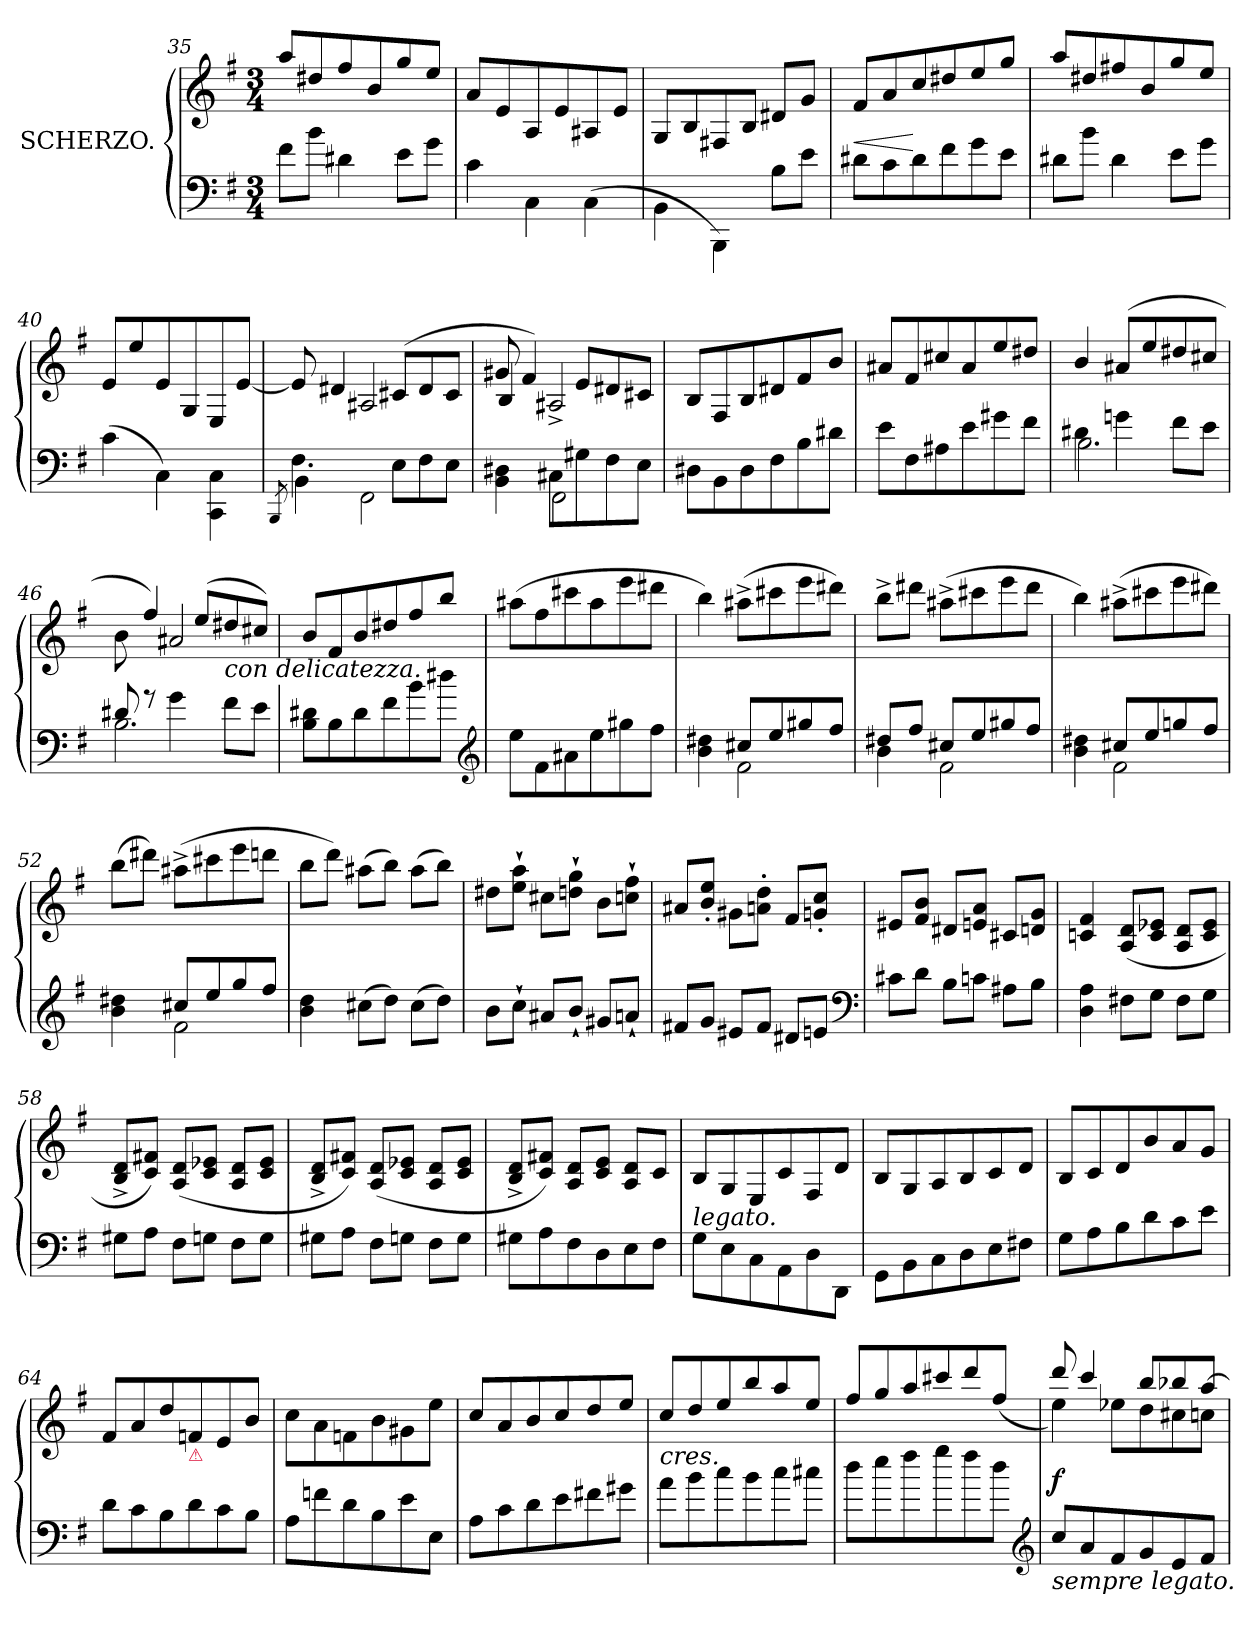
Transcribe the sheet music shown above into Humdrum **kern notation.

**kern	**kern	**dynam
*part1	*part1	*part1
*staff2	*staff1	*staff1/2
*I"SCHERZO.	*	*
*clefF4	*clefG2	*
*k[f#]	*k[f#]	*
*G:	*G:	*
*M3/4	*M3/4	*
=35	=35	=35
8f#\L	8aa/L	.
8b\J	8dd#X/	.
4d#X\	8ff#	.
.	8b	.
8e\L	8gg/	.
8g\J	8ee/J	.
=36	=36	=36
4c	8aL	.
.	8e	.
4C\	8A	.
.	8e	.
(>4C\	8A#X	.
.	8eJ	.
=37	=37	=37
4BB\	8G/L	.
.	8B/	.
4BBB\)	8F#X	.
.	8B/J	.
8BL	8d#XL	.
8eJ	8gJ	.
=38	=38	=38
8d#XL	8f#/L	<
8c\	8a/	.
8d#\	8cc/	[
8f#\	8dd#X/	.
8g\	8ee/	.
8e\J	8gg/J	.
=39	=39	=39
8d#XL	8aa/L	.
8b\J	8dd#X/	.
4d#\	8ff#X/	.
.	8b/	.
8e\L	8gg/	.
8g\J	8ee/J	.
=40	=40	=40
(>4c	8eL	.
.	8ee	.
4C\)	8e	.
.	8G/	.
4CC\ 4C\	8E/	.
.	[8eJ	.
=41	=41	=41
8qBBB	.	.
*^	*^	*
4.F#\	4BB	8e]	4rAyy	.
.	.	4d#X	.	.
.	2FF#	.	2A#X/	.
8E\L	.	(<8c#XL	.	.
8F#\	.	8d#	.	.
8E\J	.	8c#J	.	.
=42	=42	=42	=42	=42
4BB\ 4D#X\	4ryy	8g#X	4B/	.
.	.	4f#)	.	.
8C#X\L	2FF#	.	2A#X^>/	.
8G#X\	.	8eL	.	.
8F#\	.	8d#X	.	.
8E\J	.	8c#XJ	.	.
*v	*v	*	*	*
*	*v	*v	*
=43	=43	=43
8D#XL	8BL	.
8BB\	8F#/	.
8D#	8B	.
8F#	8d#X	.
8B	8f#	.
8d#XJ	8bJ	.
=44	=44	=44
8eL	8a#X/L	.
8F#	8f#/	.
8A#X	8cc#X/	.
8e\	8a#/	.
8g#X	8ee/	.
8f#\J	8dd#X/J	.
=45	=45	=45
*^	*	*
4d#X\	2.B\	4b/	.
4gn\	.	(>8a#X/L	.
.	.	8ee/	.
8f#\L	.	8dd#X/	.
8e\J	.	8cc#X/J	.
=46	=46	=46	=46
*	*	*^	*
8d#X	2.B\	8b	4reyy	.
8rg	.	4ff#)	.	.
4g\	.	.	2a#X/	.
.	.	(>8eeL	.	.
!	!	!LO:TX:b:i:t=con delicatezza.	!	!
8f#\L	.	8dd#X	.	.
8e\J	.	8cc#XJ)	.	.
*v	*v	*	*	*
*	*v	*v	*
=47	=47	=47
8B\ 8d#X\L	8b/L	.
8B\	8f#/	.
8d#\	8b/	.
8f#\	8dd#X/	.
8b\	8ff#/	.
8dd#XJ	8bb/J	.
*clefG2	*	*
=48	=48	=48
8eeL	(>8aa#XL	.
8f#	8ff#	.
8a#X	8ccc#X	.
8ee	8aa#	.
8gg#X	8eee	.
8ff#J	8ddd#XJ	.
=49	=49	=49
*^	*	*
4raayy	4b 4dd#X	4bb)	.
8cc#XL	2f#	(>8aa#X^<L	.
8ee	.	8ccc#X	.
8gg#X	.	8eee	.
8ff#J	.	8ddd#XJ)	.
=50	=50	=50	=50
8dd#XL	4b	8bb^<L	.
8ff#J	.	8ddd#XJ	.
8cc#XL	2f#	(>8aa#X^<L	.
8ee	.	8ccc#X	.
8gg#X	.	8eee	.
8ff#J	.	8ddd#J	.
=51	=51	=51	=51
4raayy	4b 4dd#X	4bb)	.
8cc#XL	2f#	(>8aa#X^<L	.
8ee	.	8ccc#X	.
8ggn	.	8eee	.
8ff#J	.	8ddd#XJ)	.
=52	=52	=52	=52
4rcccyy	4b 4dd#X	(>8bbL	.
.	.	8ddd#XJ)	.
8cc#XL	2f#	(>8aa#X^<L	.
8ee	.	8ccc#X	.
8gg	.	8eee	.
8ff#J	.	8dddnJ	.
*v	*v	*	*
=53	=53	=53
4b 4dd	8bbL	.
.	8dddJ)	.
(>8cc#XL	(>8aa#XL	.
8ddJ)	8bbJ)	.
(>8cc#L	(>8aa#L	.
8ddJ)	8bbJ)	.
=54	=54	=54
8bL	8dd#XL	.
8cc`>J	8ee`> 8aa`>J	.
8a#X/L	8cc#XL	.
8b`</J	8ddn`> 8gg`>J	.
8g#X/L	8bL	.
8an`</J	8ccn`> 8ff#`>J	.
=55	=55	=55
8f#XL	8a#X/L	.
8gJ	8b'</ 8ee'</J	.
8e#XL	8g#XL	.
8f#J	8an'< 8dd'<J	.
8d#XL	8f#L	.
8enJ	8gn'< 8cc'<J	.
*clefF4	*	*
=56	=56	=56
8c#XL	8e#XL	.
8dJ	8f# 8bJ	.
8BL	8d#XL	.
8cnJ	8en 8aJ	.
8A#XL	8c#XL	.
8BJ	8dn 8gJ	.
=57	=57	=57
4D 4A	4cn 4f#	.
8F#X\L	(>8A/ 8d/L	.
8G\J	8c/ 8e-X/J	.
8F#\L	8A/ 8d/L	.
8G\J	8c/ 8e-/J	.
=58	=58	=58
8G#XL	8B^< 8d^<L	.
8AJ	8c 8f#XJ)	.
8F#L	(>8A 8dL	.
8GnJ	8c 8e-XJ	.
8F#L	8A 8dL	.
8GJ	8c 8e-J	.
=59	=59	=59
8G#XL	8B^ 8d^L	.
8AJ	8c 8f#XJ)	.
8F#L	(>8A 8dL	.
8GnJ	8c 8e-XJ	.
8F#L	8A 8dL	.
8GJ	8c 8e-J	.
=60	=60	=60
8G#XL	8B^< 8d^<L	.
8A	8c 8f#XJ)	.
8F#	8A 8dL	.
8D	8c 8eJ	.
8E	8A 8dL	.
8F#J	8cJ	.
=61	=61	=61
!	!LO:TX:b:i:t=legato.	!
8G\L	8B/L	.
8E\	8G/	.
8C\	8E/	.
8AA\	8c/	.
8D\	8F#/	.
8DD\J	8d/J	.
=62	=62	=62
8GG\L	8B/L	.
8BB\	8G/	.
8C\	8A/	.
8D\	8B/	.
8E\	8c/	.
8F#X\J	8d/J	.
=63	=63	=63
8GL	8BL	.
8A	8c	.
8B	8d	.
8d	8b	.
8c	8a	.
8eJ	8gJ	.
=64	=64	=64
8dL	8f#L	.
8c	8a	.
8B	8dd	.
!	!LO:TX:b:i:color=crimson:t=⚠	!
8d	8fn	.
8c	8e	.
8BJ	8bJ	.
=65	=65	=65
8AL	8ccL	.
8fn	8a	.
8d	8fn	.
8B	8b	.
8e	8g#X	.
8EJ	8eeJ	.
=66	=66	=66
8AL	8cc/L	.
8c\	8a/	.
8d\	8b/	.
8e\	8cc/	.
8f#X	8dd/	.
8g#XJ	8ee/J	.
=67	=67	=67
!	!LO:TX:c:i:t=cres.	!
8a\L	8cc/L	.
8b\	8dd/	.
8cc\	8ee/	.
8b\	8bb/	.
8cc\	8aa/	.
8cc#XJ	8ee/J	.
=68	=68	=68
8dd\L	8ff#/L	.
8ee\	8gg/	.
8ff#\	8aa/	.
8gg\	8ccc#X/	.
8ff#\	8ddd/	.
8dd\J	(>8ff#/J	.
*clefG2	*	*
=69	=69	=69
*	*^	*
!LO:TX:b:i:t=sempre legato.	!	!	!
8ccL	8ddd	4ee)	f
8a	4ccc	.	.
8f#	.	8ee-XL	.
8g	8bbL	8dd	.
8e	8bb-X	8cc#X	.
8f#J	[8aaJ	8ccnJ	.
*	*v	*v	*
=	=	=
*-	*-	*-
